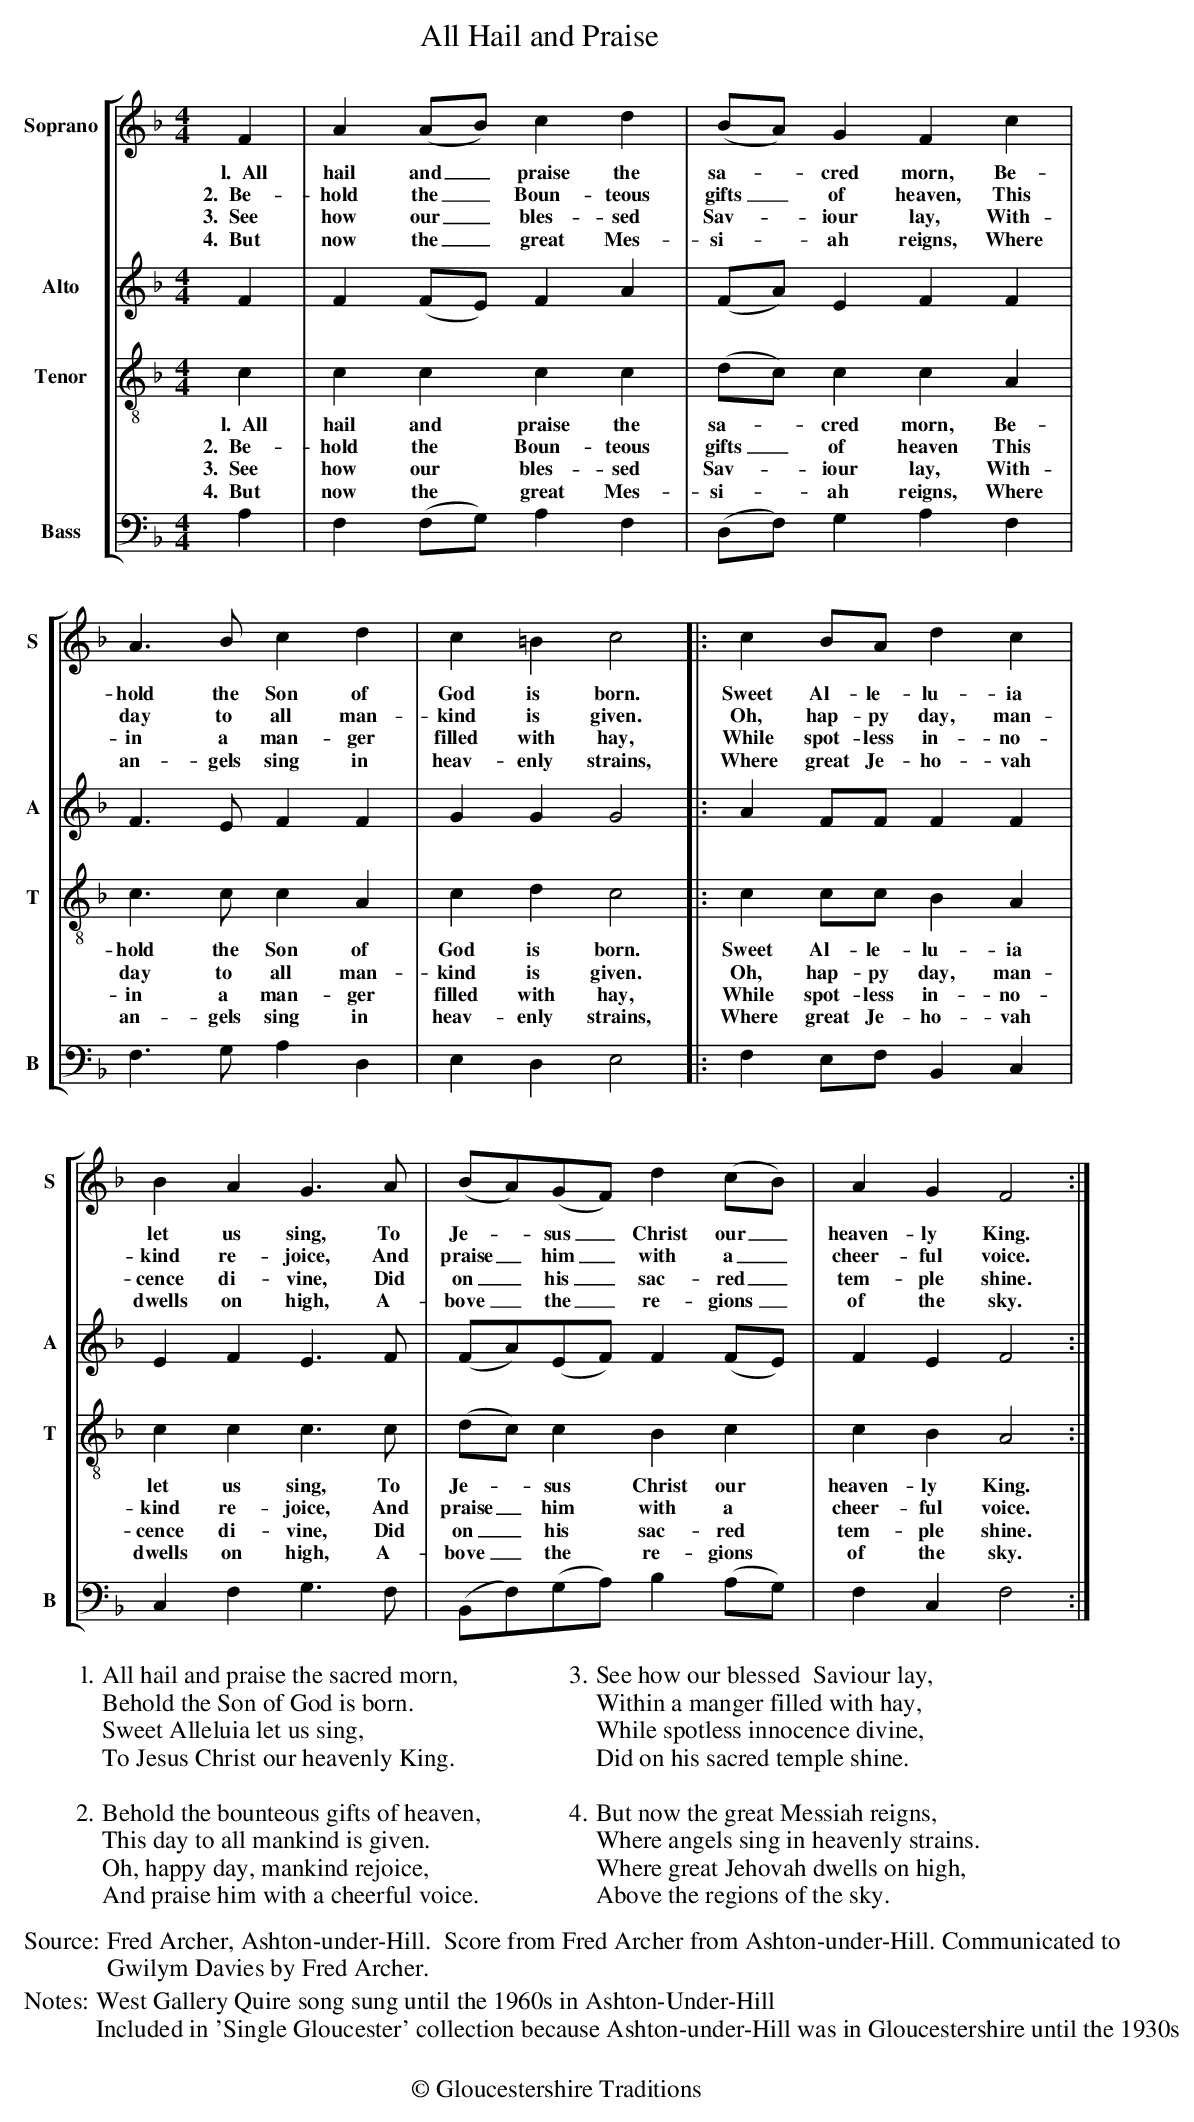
X:1
T:All Hail and Praise
V:1 name=Soprano sname=S
V:2 name=Alto sname=A
V:3 name=Tenor sname=T clef=treble-8
V:4 name=Bass sname=B clef=f
%%staves [1 2 3 4]
M:4/4
L:1/4
K:F
V:1
F | A (A/B/) c d | (B/A/) G F c |
w:l.~~All  hail  and_ praise the	sa-*cred morn, Be-
w:2.~~Be- hold the_ Boun-teous	gifts_ of heaven, This
w:3.~~See how our_  bles-sed	Sav-*iour	lay,	 With-
w:4.~~But now the_ great Mes-si-*ah reigns, Where
V:2
  F |F (F/E/) F A| (F/A/) E F F|
V:3
 c| c c c c |(d/c/) c c A|
w:l.~~All hail and praise the	sa-*cred morn, Be-
w:2.~~Be- hold the Boun-teous	gifts_   of  heaven This
w:3.~~See how our  bles-sed Sav-*iour lay, With-
w:4.~~But now the great Mes-si-*ah reigns, Where
V:4
  a| f (f/g/) a f| (d/f/) g a f|
[V:1] A3/2 B/ c d | c =B c2 |:c B/A/ d c |
w:hold the Son of God is born. Sweet Al-le-lu-ia
w:day to	all man-kind	is	given. Oh, hap-py day, man-
w:in a man-ger filled with  hay, While spot-less in-no-
w:an-gels sing  in heav-enly strains, Where great Je-ho-vah
[V:2] F3/2 E/ F F |G G G2|:A F/F/ F F|
[V:3] c3/ c/ c A| c d c2|:c c/c/ B A |
w:hold the Son of God is born. Sweet Al-le-lu-ia
w:day to	all man-kind	is	given. Oh, hap-py day, man-
w:in a man-ger filled with  hay, While spot-less in-no-
w:an-gels sing  in heav-enly strains, Where great Je-ho-vah
[V:4] f3/2 g/ a d |e d e2|: f e/f/ B c|
V:1
   B A G3/2 A/ | (B/A/)(G/F/) d (c/B/) | A G F2 :|
w: let	us sing, To Je-*sus_ Christ our_ heaven-ly King.
w:kind	re-joice, And praise_ him_  with a_ cheer-ful voice.
w:cence di-vine, Did	on_	his_ sac-red_ tem-ple shine.
w:dwells	on high, A-bove_	the_ re-gions	_of	the  sky.
V:2
 E F E>F |(F/A/)(E/F/) F (F/E/)| F E F2:|
V:3
c c c3/2 c/ |(d/c/) c B c| c B A2:|
w:let	us sing, To Je-*sus Christ our heaven-ly King.
w:kind	re-joice, And praise_ him  with a cheer-ful voice.
w:cence di-vine, Did	on_	his sac-red tem-ple shine.
w:dwells	on high, A-bove_	the re-gions of	the  sky.
V:4
 c f g>f | (B/f/)(g/a/) b (a/g/) |f c f2:|
W:l.All hail and praise the sacred morn,
W:Behold the Son of God is	born.
W:Sweet Alleluia let us sing,
W:To Jesus Christ our heavenly King.
W:
W:2.Behold the bounteous gifts of heaven,
W:This	day to	all mankind	is	given.
W:Oh, happy day, mankind	rejoice,
W:And praise him with a cheerful voice.
W:
W:3.See how our blessed	 Saviour lay,
W:Within a manger filled with hay,
W:While spotless innocence divine,
W:Did on his sacred temple shine.
W:
W:4.But now the great Messiah reigns,
W:Where angels sing in heavenly strains.
W:Where great Jehovah dwells on high,
W:Above the regions of	the sky.
